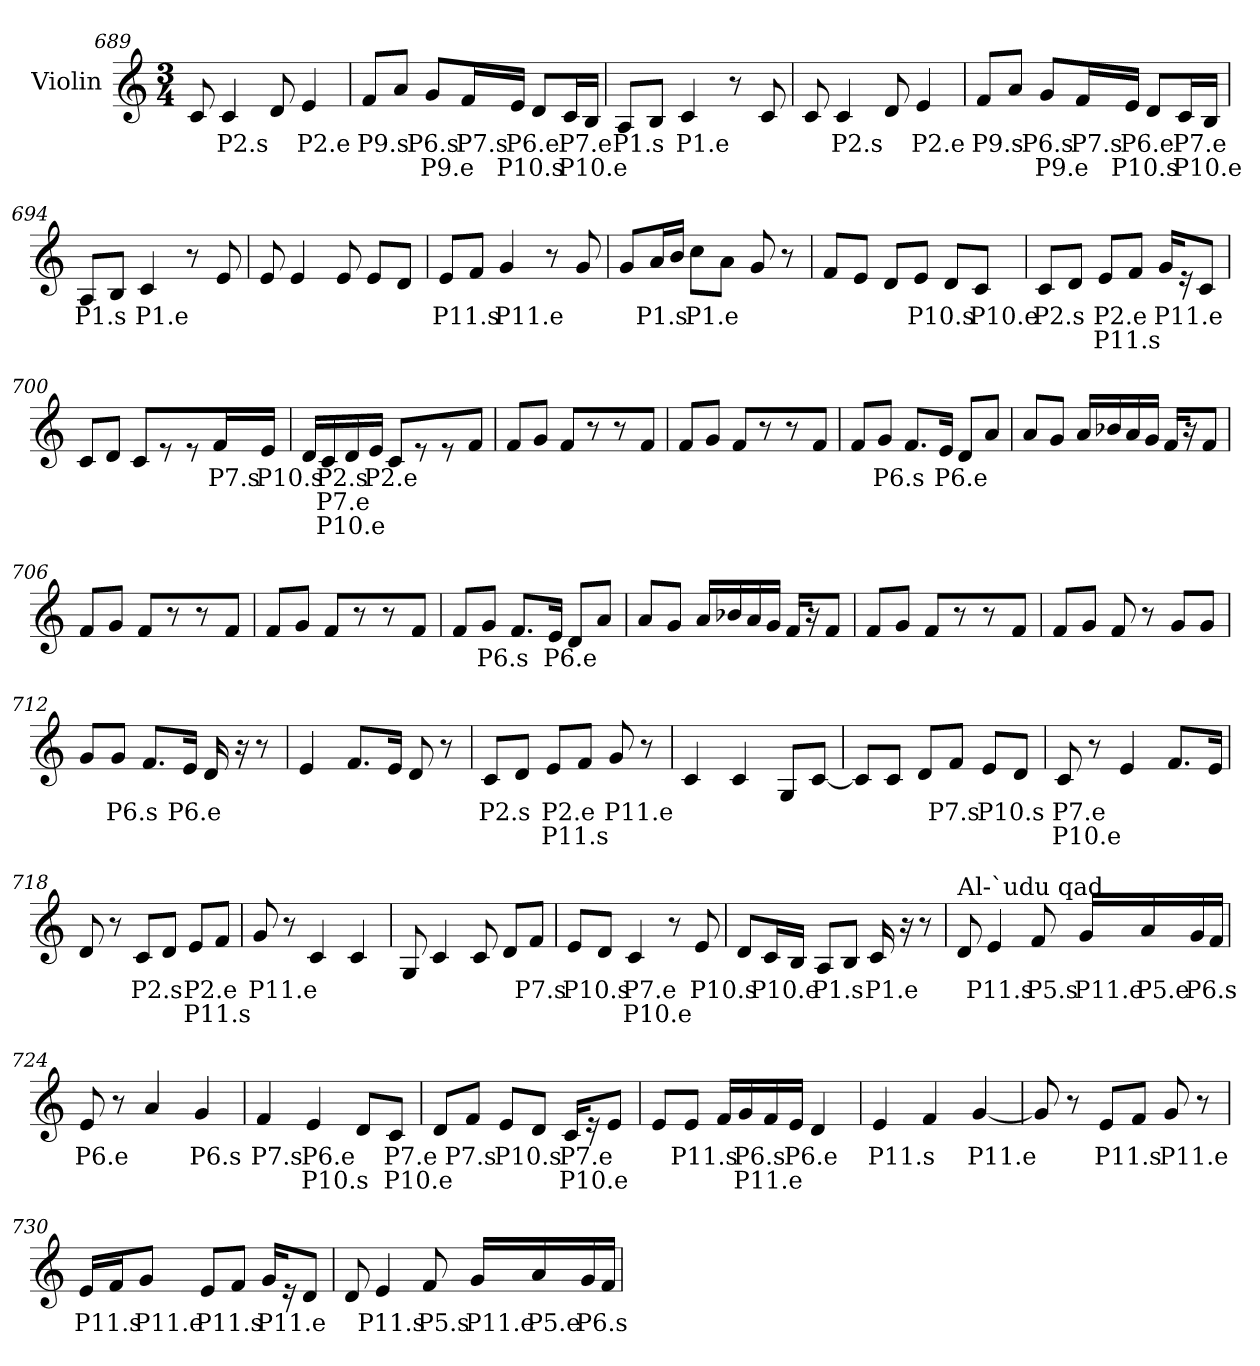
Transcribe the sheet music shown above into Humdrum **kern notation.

**kern	**text	**text	**text
*part1	*part1	*part1	*part1
*staff1	*staff1	*staff1	*staff1
*I"Violin	*	*	*
*clefG2	*	*	*
*k[]	*	*	*
*C:	*	*	*
*M3/4	*	*	*
=689	=689	=689	=689
8c/	.	.	.
4ci/	P2.s	.	.
8di/	.	.	.
4ei/	P2.e	.	.
=690	=690	=690	=690
8fi/L	P9.s	.	.
8ai/J	.	.	.
8gi/L	P6.s	P9.e	.
16fi/L	P7.s	.	.
16ei/JJ	P6.e	P10.s	.
8di/L	.	.	.
16ci/L	P7.e	P10.e	.
16B/JJ	.	.	.
!!LO:LB:g=z
=691	=691	=691	=691
8Ai/L	P1.s	.	.
8Bi/J	.	.	.
4ci/	P1.e	.	.
8r	.	.	.
8c/	.	.	.
=692	=692	=692	=692
8c/	.	.	.
4ci/	P2.s	.	.
8di/	.	.	.
4ei/	P2.e	.	.
=693	=693	=693	=693
8fi/L	P9.s	.	.
8ai/J	.	.	.
8gi/L	P6.s	P9.e	.
16fi/L	P7.s	.	.
16ei/JJ	P6.e	P10.s	.
8di/L	.	.	.
16ci/L	P7.e	P10.e	.
16B/JJ	.	.	.
=694	=694	=694	=694
8Ai/L	P1.s	.	.
8Bi/J	.	.	.
4ci/	P1.e	.	.
8r	.	.	.
8e/	.	.	.
=695	=695	=695	=695
8e/	.	.	.
4e/	.	.	.
8e/	.	.	.
8e/L	.	.	.
8d/J	.	.	.
=696	=696	=696	=696
8ei/L	P11.s	.	.
8fi/J	.	.	.
4gi/	P11.e	.	.
8r	.	.	.
8g/	.	.	.
!!LO:LB:g=z
=697	=697	=697	=697
8g/L	.	.	.
16ai/L	P1.s	.	.
16bi/JJ	.	.	.
8cci\L	P1.e	.	.
8a\J	.	.	.
8g/	.	.	.
8r	.	.	.
=698	=698	=698	=698
8f/L	.	.	.
8e/J	.	.	.
8d/L	.	.	.
8ei/J	P10.s	.	.
8di/L	.	.	.
8ci/J	P10.e	.	.
=699	=699	=699	=699
8ci/L	P2.s	.	.
8di/J	.	.	.
8ei/L	P2.e	P11.s	.
8fi/J	.	.	.
16gi/KL	P11.e	.	.
16r	.	.	.
8c/J	.	.	.
=700	=700	=700	=700
8c/L	.	.	.
8d/J	.	.	.
8c/L	.	.	.
8r	.	.	.
8r	.	.	.
16fi/L	P7.s	.	.
16ei/JJ	P10.s	.	.
=701	=701	=701	=701
16di/LL	.	.	.
16ci/	P2.s	P7.e	P10.e
16di/	.	.	.
16ei/JJ	P2.e	.	.
8c/L	.	.	.
8r	.	.	.
8r	.	.	.
8f/J	.	.	.
!!LO:PB:g=z
=702	=702	=702	=702
8f/L	.	.	.
8g/J	.	.	.
8f/L	.	.	.
8r	.	.	.
8r	.	.	.
8f/J	.	.	.
=703	=703	=703	=703
8f/L	.	.	.
8g/J	.	.	.
8f/L	.	.	.
8r	.	.	.
8r	.	.	.
8f/J	.	.	.
=704	=704	=704	=704
8f/L	.	.	.
8gi/J	P6.s	.	.
8.fi/L	.	.	.
16ei/Jk	P6.e	.	.
8d/L	.	.	.
8a/J	.	.	.
=705	=705	=705	=705
8a/L	.	.	.
8g/J	.	.	.
16a/LL	.	.	.
16b-X/	.	.	.
16a/	.	.	.
16g/JJ	.	.	.
16f/KL	.	.	.
16r	.	.	.
8f/J	.	.	.
=706	=706	=706	=706
8f/L	.	.	.
8g/J	.	.	.
8f/L	.	.	.
8r	.	.	.
8r	.	.	.
8f/J	.	.	.
=707	=707	=707	=707
8f/L	.	.	.
8g/J	.	.	.
8f/L	.	.	.
8r	.	.	.
8r	.	.	.
8f/J	.	.	.
!!LO:LB:g=z
=708	=708	=708	=708
8f/L	.	.	.
8gi/J	P6.s	.	.
8.fi/L	.	.	.
16ei/Jk	P6.e	.	.
8d/L	.	.	.
8a/J	.	.	.
=709	=709	=709	=709
8a/L	.	.	.
8g/J	.	.	.
16a/LL	.	.	.
16b-X/	.	.	.
16a/	.	.	.
16g/JJ	.	.	.
16f/KL	.	.	.
16r	.	.	.
8f/J	.	.	.
=710	=710	=710	=710
8f/L	.	.	.
8g/J	.	.	.
8f/L	.	.	.
8r	.	.	.
8r	.	.	.
8f/J	.	.	.
=711	=711	=711	=711
8f/L	.	.	.
8g/J	.	.	.
8f/	.	.	.
8r	.	.	.
8g/L	.	.	.
8g/J	.	.	.
=712	=712	=712	=712
8g/L	.	.	.
8gi/J	P6.s	.	.
8.fi/L	.	.	.
16ei/Jk	P6.e	.	.
16d/	.	.	.
16r	.	.	.
8r	.	.	.
!!LO:LB:g=z
=713	=713	=713	=713
4e/	.	.	.
8.f/L	.	.	.
16e/Jk	.	.	.
8d/	.	.	.
8r	.	.	.
=714	=714	=714	=714
8ci/L	P2.s	.	.
8di/J	.	.	.
8ei/L	P2.e	P11.s	.
8fi/J	.	.	.
8gi/	P11.e	.	.
8r	.	.	.
=715	=715	=715	=715
4c/	.	.	.
4c/	.	.	.
8G/L	.	.	.
[8c/J	.	.	.
=716	=716	=716	=716
8c/L]	.	.	.
8c/J	.	.	.
8d/L	.	.	.
8fi/J	P7.s	.	.
8ei/L	P10.s	.	.
8di/J	.	.	.
=717	=717	=717	=717
8ci/	P7.e	P10.e	.
8r	.	.	.
4e/	.	.	.
8.f/L	.	.	.
16e/Jk	.	.	.
=718	=718	=718	=718
8d/	.	.	.
8r	.	.	.
8ci/L	P2.s	.	.
8di/J	.	.	.
8ei/L	P2.e	P11.s	.
8fi/J	.	.	.
!!LO:LB:g=z
=719	=719	=719	=719
8gi/	P11.e	.	.
8r	.	.	.
4c/	.	.	.
4c/	.	.	.
=720	=720	=720	=720
8G/	.	.	.
4c/	.	.	.
8c/	.	.	.
8d/L	.	.	.
8fi/J	P7.s	.	.
=721	=721	=721	=721
8ei/L	P10.s	.	.
8di/J	.	.	.
4ci/	P7.e	P10.e	.
8r	.	.	.
8ei/	P10.s	.	.
=722	=722	=722	=722
8di/L	.	.	.
16ci/L	P10.e	.	.
16B/JJ	.	.	.
8Ai/L	P1.s	.	.
8Bi/J	.	.	.
16ci/	P1.e	.	.
16r	.	.	.
8r	.	.	.
=723	=723	=723	=723
*MM80	*	*	*
!LO:TX:a:t=Al-`udu qad	!	!	!
8d/	.	.	.
4ei/	P11.s	.	.
8fi/	P5.s	.	.
16gi/LL	P11.e	.	.
16ai/	P5.e	.	.
16gi/	P6.s	.	.
16fi/JJ	.	.	.
=724	=724	=724	=724
8ei/	P6.e	.	.
8r	.	.	.
4a/	.	.	.
4gi/	P6.s	.	.
!!LO:LB:g=z
=725	=725	=725	=725
4fi/	P7.s	.	.
4ei/	P6.e	P10.s	.
8di/L	.	.	.
8ci/J	P7.e	P10.e	.
!!LO:LB:g=z
=726	=726	=726	=726
8d/L	.	.	.
8fi/J	P7.s	.	.
8ei/L	P10.s	.	.
8di/J	.	.	.
16ci/KL	P7.e	P10.e	.
16r	.	.	.
8e/J	.	.	.
=727	=727	=727	=727
8e/L	.	.	.
8ei/J	P11.s	.	.
16fi/LL	.	.	.
16gi/	P6.s	P11.e	.
16fi/	.	.	.
16ei/JJ	P6.e	.	.
4d/	.	.	.
=728	=728	=728	=728
4ei/	P11.s	.	.
4fi/	.	.	.
[4gi/	P11.e	.	.
=729	=729	=729	=729
8g/]	.	.	.
8r	.	.	.
8ei/L	P11.s	.	.
8fi/J	.	.	.
8gi/	P11.e	.	.
8r	.	.	.
=730	=730	=730	=730
16ei/LL	P11.s	.	.
16fi/J	.	.	.
8gi/J	P11.e	.	.
8ei/L	P11.s	.	.
8fi/J	.	.	.
16gi/KL	P11.e	.	.
16r	.	.	.
8d/J	.	.	.
!!LO:LB:g=z
=731	=731	=731	=731
8d/	.	.	.
4ei/	P11.s	.	.
8fi/	P5.s	.	.
16gi/LL	P11.e	.	.
16ai/	P5.e	.	.
16gi/	P6.s	.	.
16fi/JJ	.	.	.
=	=	=	=
*-	*-	*-	*-
